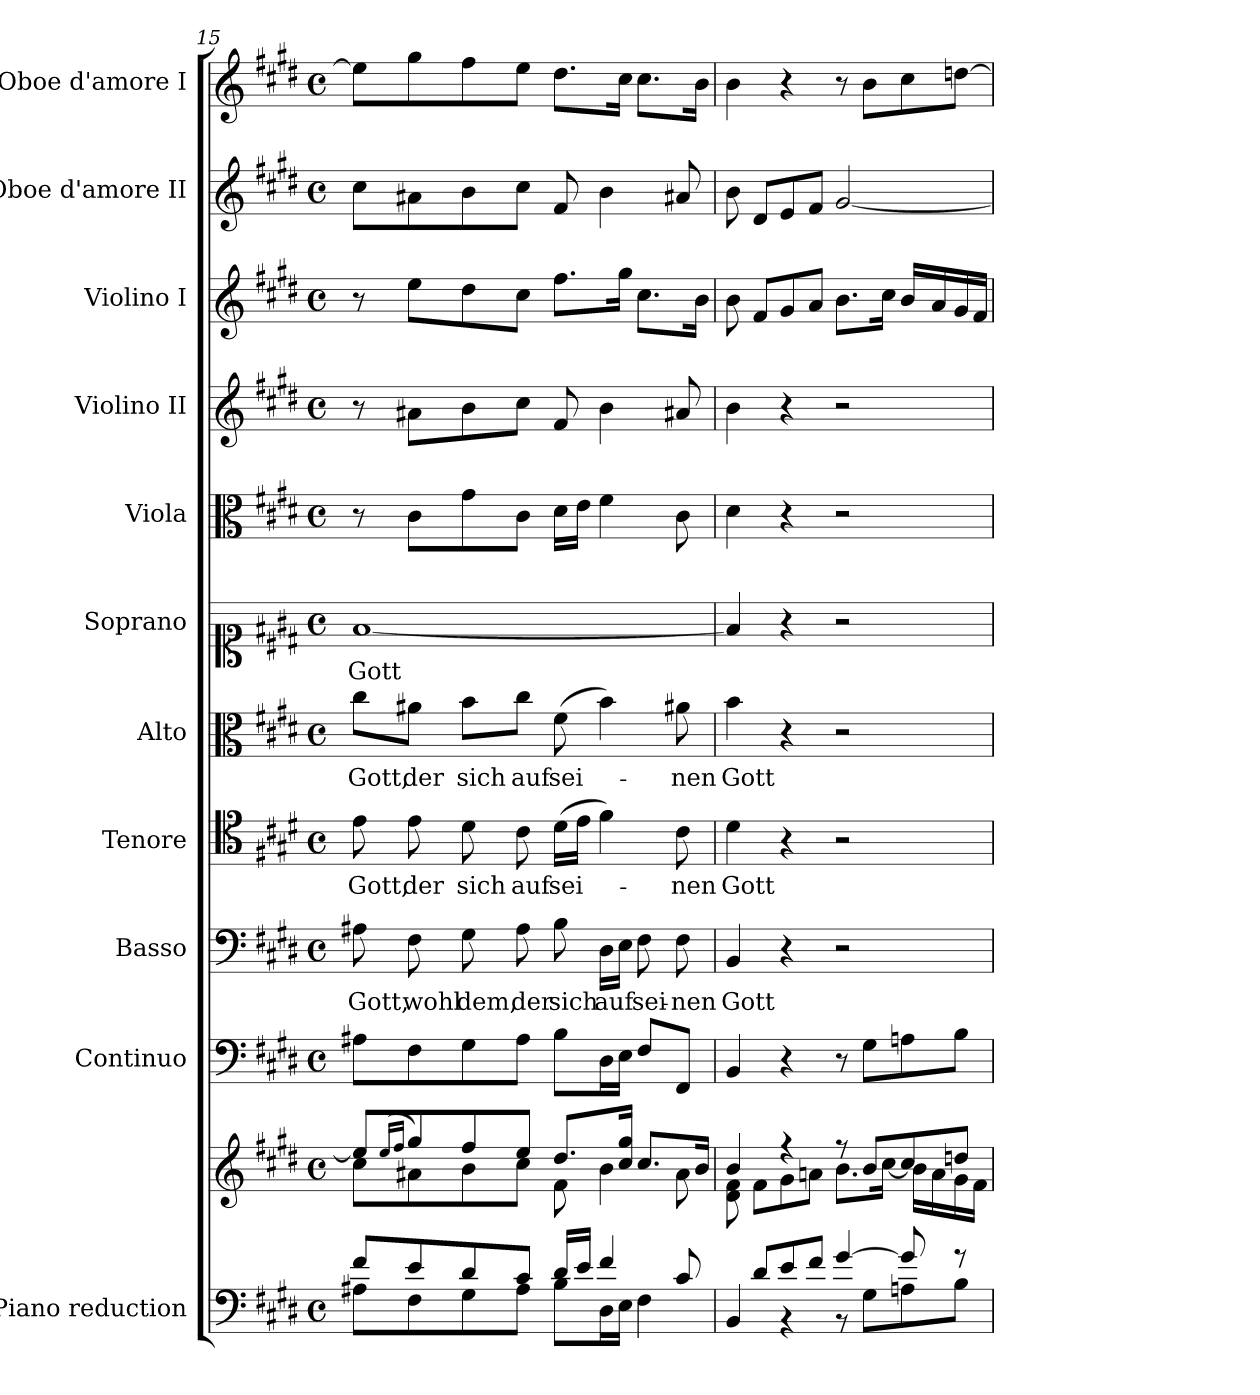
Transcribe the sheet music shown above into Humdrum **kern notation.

**kern	**kern	**kern	**kern	**text	**kern	**text	**kern	**text	**kern	**text	**kern	**kern	**kern	**kern	**kern
*part11	*part11	*part10	*part9	*part9	*part8	*part8	*part7	*part7	*part6	*part6	*part5	*part4	*part3	*part2	*part1
*staff12	*staff11	*staff10	*staff9	*staff9	*staff8	*staff8	*staff7	*staff7	*staff6	*staff6	*staff5	*staff4	*staff3	*staff2	*staff1
*I"Piano reduction	*	*I"Continuo	*I"Basso	*	*I"Tenore	*	*I"Alto	*	*I"Soprano	*	*I"Viola	*I"Violino II	*I"Violino I	*I"Oboe d'amore II	*I"Oboe d'amore I
*I'Pno	*	*	*	*	*	*	*	*	*	*	*I'Vla	*I'Vln	*I'Vln	*I'Ob	*I'Ob
*clefF4	*clefG2	*clefF4	*clefF4	*	*clefC4	*	*clefC3	*	*clefC1	*	*clefC3	*clefG2	*clefG2	*clefG2	*clefG2
*k[f#c#g#d#]	*k[f#c#g#d#]	*k[f#c#g#d#]	*k[f#c#g#d#]	*	*k[f#c#g#d#]	*	*k[f#c#g#d#]	*	*k[f#c#g#d#]	*	*k[f#c#g#d#]	*k[f#c#g#d#]	*k[f#c#g#d#]	*k[f#c#g#d#]	*k[f#c#g#d#]
*M4/4	*M4/4	*M4/4	*M4/4	*	*M4/4	*	*M4/4	*	*M4/4	*	*M4/4	*M4/4	*M4/4	*M4/4	*M4/4
*met(c)	*met(c)	*met(c)	*met(c)	*	*met(c)	*	*met(c)	*	*met(c)	*	*met(c)	*met(c)	*met(c)	*met(c)	*met(c)
=15	=15	=15	=15	=15	=15	=15	=15	=15	=15	=15	=15	=15	=15	=15	=15
*^	*^	*	*	*	*	*	*	*	*	*	*	*	*	*	*
!	!	!	!	!	!	!LO:LY:b	!	!LO:LY:b	!	!LO:LY:b	!	!LO:LY:b	!	!	!	!	!
8f#/L	8A#X\L	8ee/L]	8cc#\L	8A#X\L	8A#X\	Gott,	8e\	Gott,	8cc#\L	Gott,	[1f#	Gott	8r	8r	8r	8cc#\L	8ee\L]
.	.	(16qee/LL	.	.	.	.	.	.	.	.	.	.	.	.	.	.	.
.	.	16qff#/JJ	.	.	.	.	.	.	.	.	.	.	.	.	.	.	.
!	!	!	!	!	!	!LO:LY:b	!	!LO:LY:b	!	!LO:LY:b	!	!	!	!	!	!	!
8e/	8F#\	8gg#/)	8a#X\	8F#\	8F#\	wohl	8e\	der	8a#X\J	der	.	.	8c#\L	8a#X\L	8ee\L	8a#X\	8gg#\
!	!	!	!	!	!	!LO:LY:b	!	!LO:LY:b	!	!LO:LY:b	!	!	!	!	!	!	!
8d#/	8G#\	8ff#/	8b\	8G#\	8G#\	dem,	8d#\	sich	8b\L	sich	.	.	8g#\	8b\	8dd#\	8b\	8ff#\
!	!	!	!	!	!	!LO:LY:b	!	!LO:LY:b	!	!LO:LY:b	!	!	!	!	!	!	!
8c#/J	8A#\J	8ee/J	8cc#\J	8A#\J	8A#\	der	8c#\	auf	8cc#\J	auf	.	.	8c#\J	8cc#\J	8cc#\J	8cc#\J	8ee\J
!	!	!	!	!	!	!LO:LY:b	!	!LO:LY:b	!	!LO:LY:b	!	!	!	!	!	!	!
16d#/LL	8B\L	8.dd#/L	8f#\	8B\L	8B\	sich	(16d#\LL	sei-	(8f#\	sei-	.	.	16d#\LL	8f#/	8.ff#\L	8f#/	8.dd#\L
16e/JJ	.	.	.	.	.	.	16e\JJ	.	.	.	.	.	16e\JJ	.	.	.	.
!	!	!	!	!	!	!LO:LY:b	!	!	!	!	!	!	!	!	!	!	!
4f#/	16D#\L	.	4b\	16D#\L	16D#\LL	auf	4f#\)	.	4b\)	.	.	.	4f#\	4b\	.	4b\	.
.	16E\JJ	16cc#/ 16gg#/Jk	.	16E\JJ	16E\JJ	.	.	.	.	.	.	.	.	.	16gg#\Jk	.	16cc#\Jk
!	!	!	!	!	!	!LO:LY:b	!	!	!	!	!	!	!	!	!	!	!
.	4F#\	8.cc#/L	.	8F#/L	8F#\	sei-	.	.	.	.	.	.	.	.	8.cc#\L	.	8.cc#\L
!	!	!	!	!	!	!LO:LY:b	!	!LO:LY:b	!	!LO:LY:b	!	!	!	!	!	!	!
8c#/	.	.	8a#\	8FF#/J	8F#\	-nen	8c#\	-nen	8a#X\	-nen	.	.	8c#\	8a#X/	.	8a#X/	.
.	.	16b/Jk	.	.	.	.	.	.	.	.	.	.	.	.	16b\Jk	.	16b\Jk
!!LO:PB:g=z
=16	=16	=16	=16	=16	=16	=16	=16	=16	=16	=16	=16	=16	=16	=16	=16	=16	=16
!	!	!	!	!	!	!LO:LY:b	!	!LO:LY:b	!	!LO:LY:b	!	!	!	!	!	!	!
8ryy	4BB/	4b/	8d#\ 8f#\	4BB/	4BB/	Gott	4d#\	Gott	4b\	Gott	4f#/]	.	4d#\	4b\	8b\	8b\	4b\
8d#/L	.	.	8f#\L	.	.	.	.	.	.	.	.	.	.	.	8f#/L	8d#/L	.
8e/	4r	4r	8g#\	4r	4r	.	4r	.	4r	.	4r	.	4r	4r	8g#/	8e/	4r
8f#/J	.	.	8an\J	.	.	.	.	.	.	.	.	.	.	.	8a/J	8f#/J	.
[4g#/	8r	8r	8.b\L	8r	2r	.	2r	.	2r	.	2r	.	2r	2r	8.b\L	[2g#/	8r
.	8G#\L	8b/L	.	8G#\L	.	.	.	.	.	.	.	.	.	.	.	.	8b\L
.	.	.	[>16cc#\Jk	.	.	.	.	.	.	.	.	.	.	.	16cc#\Jk	.	.
8g#/]	8An\	8cc#/]	16b\LL	8An\	.	.	.	.	.	.	.	.	.	.	16b/LL	.	8cc#\
.	.	.	16a\	.	.	.	.	.	.	.	.	.	.	.	16a/	.	.
8r	8B\J	8ddn/J	16g#\	8B\J	.	.	.	.	.	.	.	.	.	.	16g#/	.	[8ddn\J
.	.	.	16f#\JJ	.	.	.	.	.	.	.	.	.	.	.	16f#/JJ	.	.
*v	*v	*	*	*	*	*	*	*	*	*	*	*	*	*	*	*	*
*	*v	*v	*	*	*	*	*	*	*	*	*	*	*	*	*	*
=	=	=	=	=	=	=	=	=	=	=	=	=	=	=	=
*-	*-	*-	*-	*-	*-	*-	*-	*-	*-	*-	*-	*-	*-	*-	*-
